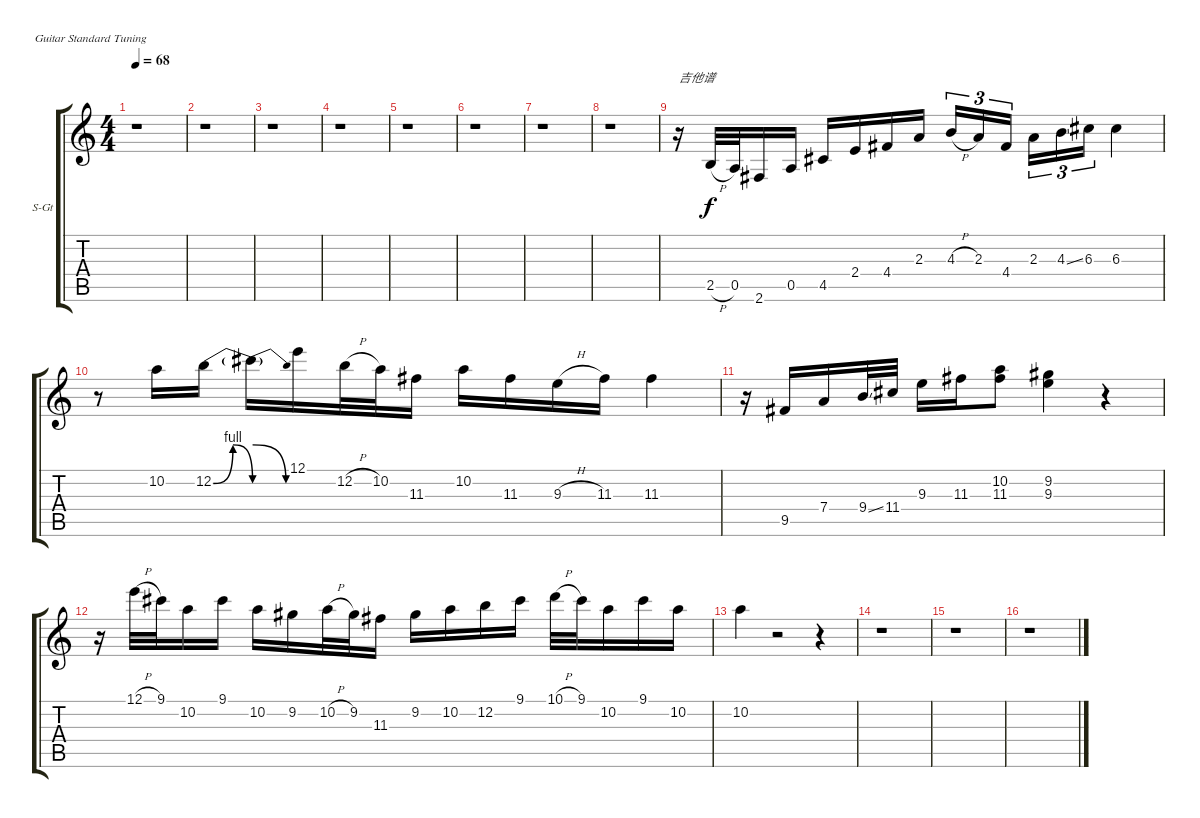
\bracketExtendMode groupsimilarinstruments
\firstSystemTrackNameOrientation horizontal
\otherSystemsTrackNameOrientation horizontal
\track ("黄家驹(solo)" "S-Gt") {instrument acousticguitarsteel}
\staff {score tabs}
\tuning (E4 B3 G3 D3 A2 E2)
\ts (4 4)
\tempo 68
\clef g2
\ks c
r.1{dy f} |
r.1 |
r.1 |
r.1 |
r.1 |
r.1 |
r.1 |
r.1 |
r.16{txt "吉他谱"} 2.5{h}.32 0.5.32 2.6.16 0.5.16 4.5.16 2.4.16 4.4.16 2.3.16 4.3{h}.16{tu (3 2)} 2.3.16{tu (3 2)} 4.4.16{tu (3 2)} 2.3.16{tu (3 2)} 4.3{ss}.16{tu (3 2)} 6.3.16{tu (3 2)} 6.3.4 |
r.8 10.2.16 12.2{be (bendrelease 0 0 30 4 30 4 60 0)}.16 12.2{be (release 0 4 60 0) t}.16 12.1.16 12.2{h}.32 10.2.32 11.3.16 10.2.16 11.3.16 9.3{h}.16 11.3.16 11.3.4 |
r.16 9.5.16 7.4.16 9.4{ss}.32 11.4.32 9.3.16 11.3.16 (10.2 11.3).8 (9.2 9.3).4 r.4 |
r.16 12.1{h}.32 9.1.32 10.2.16 9.1.16 10.2.16 9.2.16 10.2{h}.32 9.2.32 11.3.16 9.2.16 10.2.16 12.2.16 9.1.16 10.1{h}.32 9.1.32 10.2.16 9.1.16 10.2.16 |
10.2.4 r.2 r.4 |
r.1 |
r.1 |
r.1
